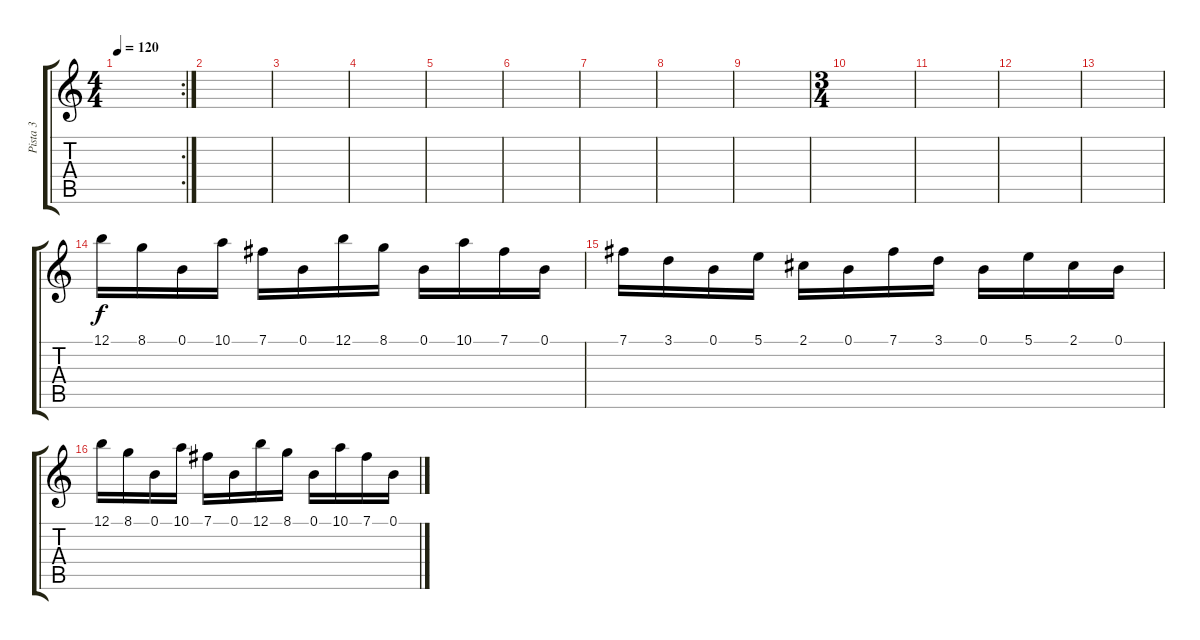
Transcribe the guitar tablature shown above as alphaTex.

\track ("Pista 3" "Pista 3") {instrument overdrivenguitar}
\staff {score tabs}
\tuning (B3 Gb3 D3 A2 E2 B1) {hide}
\rc 2
\ts (4 4)
\tempo 120
\clef g2
\ks c
|
|
|
|
|
|
|
|
|
\ts (3 4)
|
|
|
|
12.1.16 8.1.16 0.1.16 10.1.16 7.1.16 0.1.16 12.1.16 8.1.16 0.1.16 10.1.16 7.1.16 0.1.16 |
7.1.16 3.1.16 0.1.16 5.1.16 2.1.16 0.1.16 7.1.16 3.1.16 0.1.16 5.1.16 2.1.16 0.1.16 |
12.1.16 8.1.16 0.1.16 10.1.16 7.1.16 0.1.16 12.1.16 8.1.16 0.1.16 10.1.16 7.1.16 0.1.16
